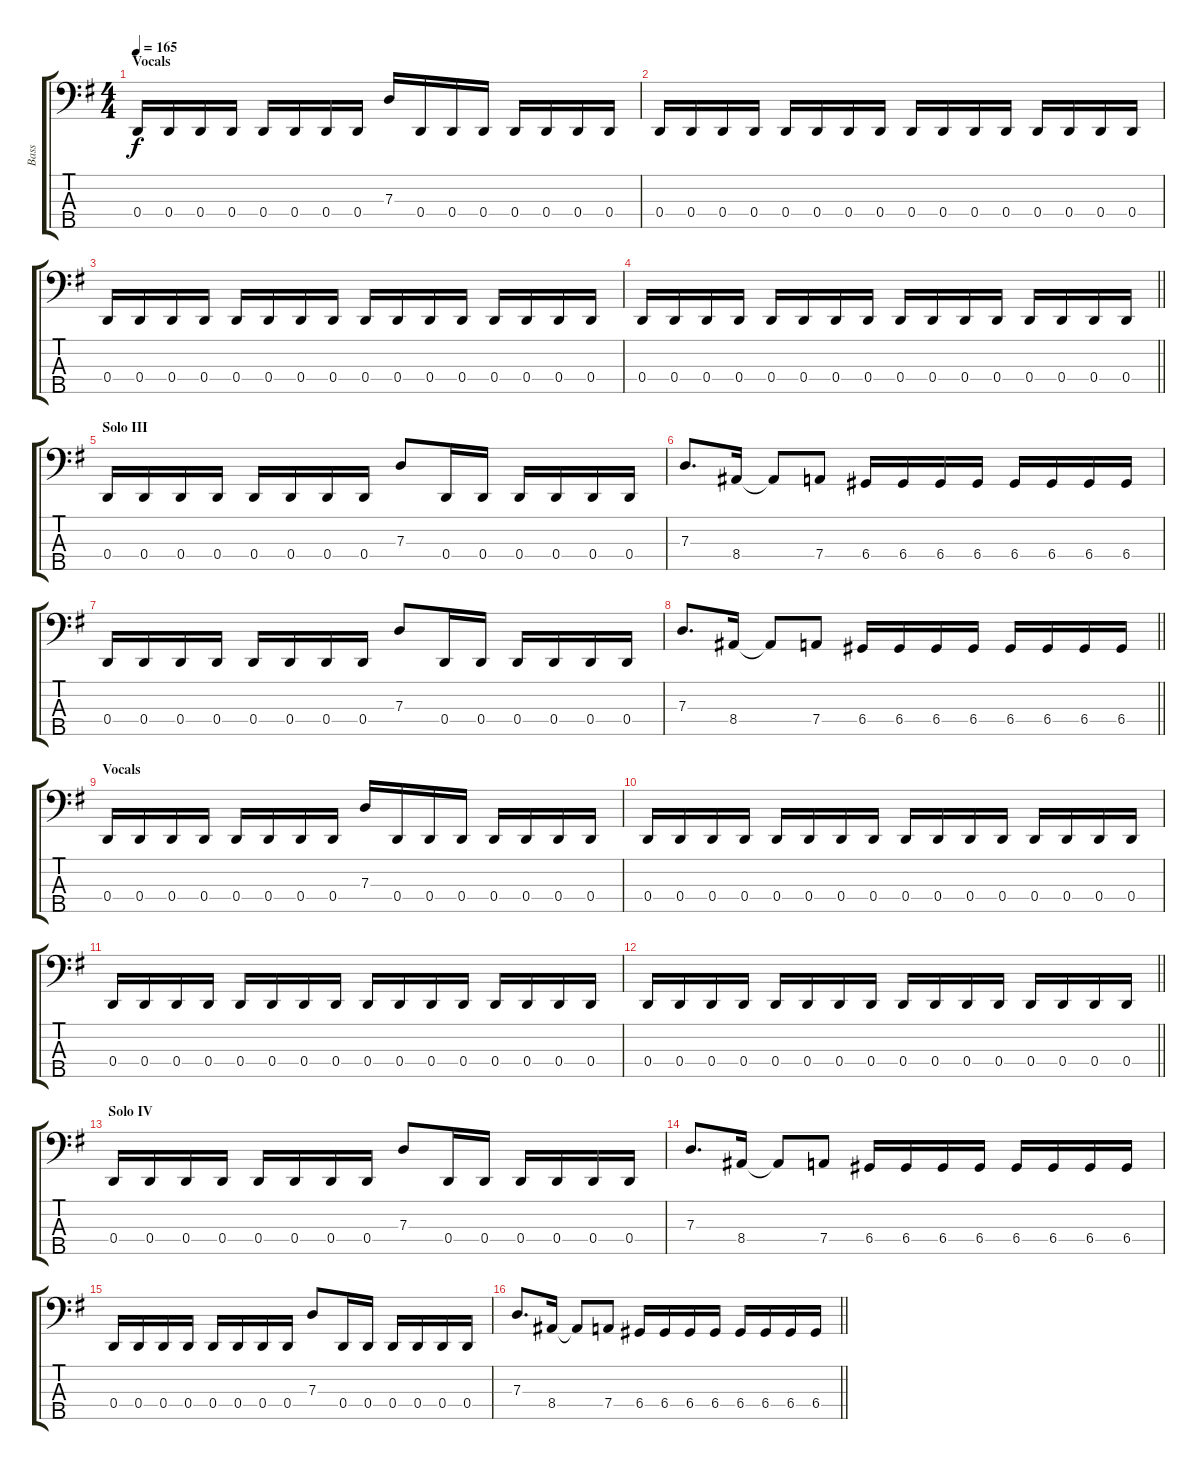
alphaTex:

\track ("Bass" "Bass") {instrument electricbasspick}
\staff {score tabs}
\tuning (F2 C2 G1 D1 A0) {hide}
\ts (4 4)
\section ("" "Vocals")
\tempo 165
\clef f4
\ks eminor
0.4.16{dy f} 0.4.16 0.4.16 0.4.16 0.4.16 0.4.16 0.4.16 0.4.16 7.3.16 0.4.16 0.4.16 0.4.16 0.4.16 0.4.16 0.4.16 0.4.16 |
0.4.16 0.4.16 0.4.16 0.4.16 0.4.16 0.4.16 0.4.16 0.4.16 0.4.16 0.4.16 0.4.16 0.4.16 0.4.16 0.4.16 0.4.16 0.4.16 |
0.4.16 0.4.16 0.4.16 0.4.16 0.4.16 0.4.16 0.4.16 0.4.16 0.4.16 0.4.16 0.4.16 0.4.16 0.4.16 0.4.16 0.4.16 0.4.16 |
\barLineRight lightlight
0.4.16 0.4.16 0.4.16 0.4.16 0.4.16 0.4.16 0.4.16 0.4.16 0.4.16 0.4.16 0.4.16 0.4.16 0.4.16 0.4.16 0.4.16 0.4.16 |
\section ("" "Solo III")
0.4.16 0.4.16 0.4.16 0.4.16 0.4.16 0.4.16 0.4.16 0.4.16 7.3.8 0.4.16 0.4.16 0.4.16 0.4.16 0.4.16 0.4.16 |
7.3.8{d} 8.4.16 8.4{t}.8 7.4.8 6.4.16 6.4.16 6.4.16 6.4.16 6.4.16 6.4.16 6.4.16 6.4.16 |
0.4.16 0.4.16 0.4.16 0.4.16 0.4.16 0.4.16 0.4.16 0.4.16 7.3.8 0.4.16 0.4.16 0.4.16 0.4.16 0.4.16 0.4.16 |
\barLineRight lightlight
7.3.8{d} 8.4.16 8.4{t}.8 7.4.8 6.4.16 6.4.16 6.4.16 6.4.16 6.4.16 6.4.16 6.4.16 6.4.16 |
\section ("" "Vocals")
0.4.16 0.4.16 0.4.16 0.4.16 0.4.16 0.4.16 0.4.16 0.4.16 7.3.16 0.4.16 0.4.16 0.4.16 0.4.16 0.4.16 0.4.16 0.4.16 |
0.4.16 0.4.16 0.4.16 0.4.16 0.4.16 0.4.16 0.4.16 0.4.16 0.4.16 0.4.16 0.4.16 0.4.16 0.4.16 0.4.16 0.4.16 0.4.16 |
0.4.16 0.4.16 0.4.16 0.4.16 0.4.16 0.4.16 0.4.16 0.4.16 0.4.16 0.4.16 0.4.16 0.4.16 0.4.16 0.4.16 0.4.16 0.4.16 |
\barLineRight lightlight
0.4.16 0.4.16 0.4.16 0.4.16 0.4.16 0.4.16 0.4.16 0.4.16 0.4.16 0.4.16 0.4.16 0.4.16 0.4.16 0.4.16 0.4.16 0.4.16 |
\section ("" "Solo IV")
0.4.16 0.4.16 0.4.16 0.4.16 0.4.16 0.4.16 0.4.16 0.4.16 7.3.8 0.4.16 0.4.16 0.4.16 0.4.16 0.4.16 0.4.16 |
7.3.8{d} 8.4.16 8.4{t}.8 7.4.8 6.4.16 6.4.16 6.4.16 6.4.16 6.4.16 6.4.16 6.4.16 6.4.16 |
0.4.16 0.4.16 0.4.16 0.4.16 0.4.16 0.4.16 0.4.16 0.4.16 7.3.8 0.4.16 0.4.16 0.4.16 0.4.16 0.4.16 0.4.16 |
\barLineRight lightlight
7.3.8{d} 8.4.16 8.4{t}.8 7.4.8 6.4.16 6.4.16 6.4.16 6.4.16 6.4.16 6.4.16 6.4.16 6.4.16
